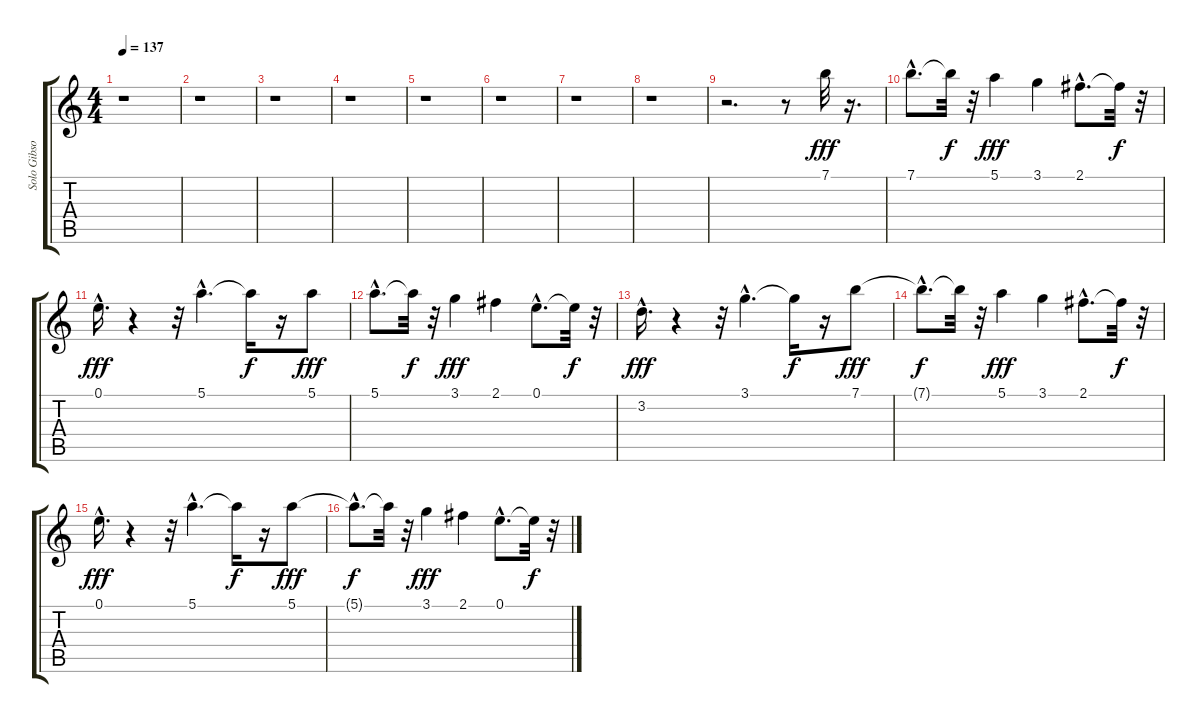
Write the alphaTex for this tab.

\track ("Solo Gibson" "Solo Gibso") {instrument distortionguitar}
\staff {score tabs}
\tuning (E4 B3 G3 D3 A2 E2) {hide}
\ts (4 4)
\tempo 137
\clef g2
\ks c
r.1{dy fff instrument distortionguitar} |
r.1 |
r.1 |
r.1 |
r.1 |
r.1 |
r.1 |
r.1 |
r.2{d} r.8 7.1.32 r.16{d} |
7.1{hac}.8{d} 7.1{t}.32{dy f} r.32 5.1.4{dy fff} 3.1.4 2.1{hac}.8{d} 2.1{t}.32{dy f} r.32 |
0.1{hac}.16{d dy fff} r.4 r.32 5.1{hac}.4{d} 5.1{t}.16{dy f} r.16 5.1.8{dy fff} |
5.1{hac}.8{d} 5.1{t}.32{dy f} r.32 3.1.4{dy fff} 2.1.4 0.1{hac}.8{d} 0.1{t}.32{dy f} r.32 |
3.2{hac}.16{d dy fff} r.4 r.32 3.1{hac}.4{d} 3.1{t}.16{dy f} r.16 7.1.8{dy fff} |
7.1{hac t}.8{d dy f} 7.1{t}.32 r.32 5.1.4{dy fff} 3.1.4 2.1{hac}.8{d} 2.1{t}.32{dy f} r.32 |
0.1{hac}.16{d dy fff} r.4 r.32 5.1{hac}.4{d} 5.1{t}.16{dy f} r.16 5.1.8{dy fff} |
5.1{hac t}.8{d dy f} 5.1{t}.32 r.32 3.1.4{dy fff} 2.1.4 0.1{hac}.8{d} 0.1{t}.32{dy f} r.32
